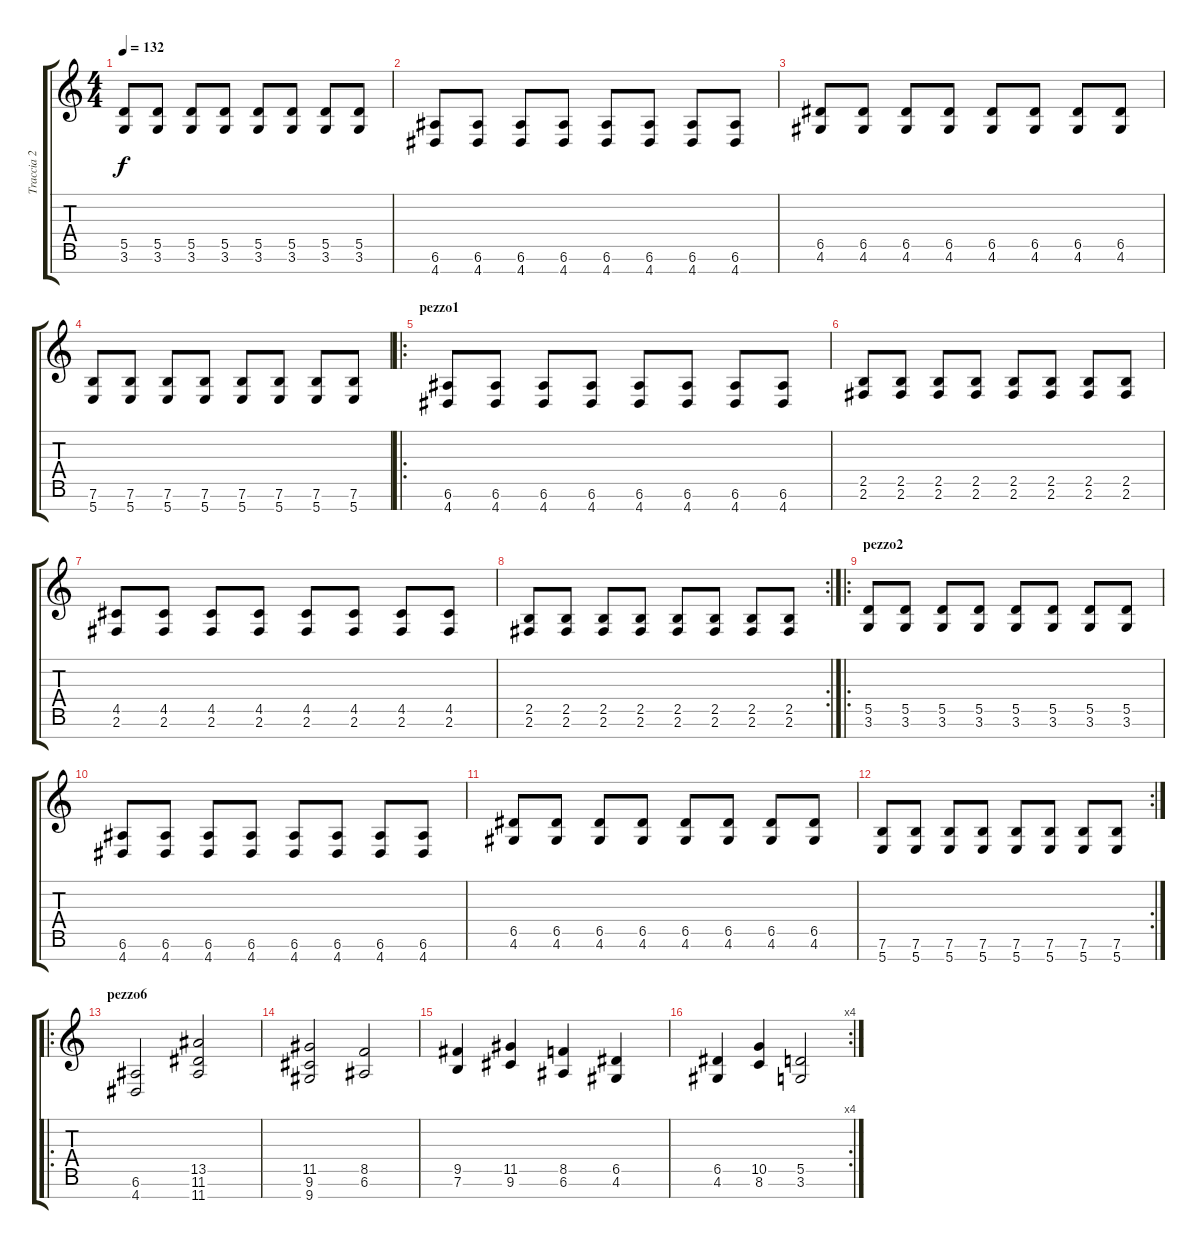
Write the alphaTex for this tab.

\track ("Traccia 2" "Traccia 2") {instrument distortionguitar}
\staff {score tabs}
\tuning (E4 B3 G3 D3 A2 E2 B1) {hide}
\ts (4 4)
\tempo 132
\clef g2
\ks c
(5.5 3.6).8{dy f} (5.5 3.6).8 (5.5 3.6).8 (5.5 3.6).8 (5.5 3.6).8 (5.5 3.6).8 (5.5 3.6).8 (5.5 3.6).8 |
(6.6 4.7).8 (6.6 4.7).8 (6.6 4.7).8 (6.6 4.7).8 (6.6 4.7).8 (6.6 4.7).8 (6.6 4.7).8 (6.6 4.7).8 |
(6.5 4.6).8 (6.5 4.6).8 (6.5 4.6).8 (6.5 4.6).8 (6.5 4.6).8 (6.5 4.6).8 (6.5 4.6).8 (6.5 4.6).8 |
(7.6 5.7).8 (7.6 5.7).8 (7.6 5.7).8 (7.6 5.7).8 (7.6 5.7).8 (7.6 5.7).8 (7.6 5.7).8 (7.6 5.7).8 |
\ro
\section ("" "pezzo1")
(6.6 4.7).8 (6.6 4.7).8 (6.6 4.7).8 (6.6 4.7).8 (6.6 4.7).8 (6.6 4.7).8 (6.6 4.7).8 (6.6 4.7).8 |
(2.5 2.6).8 (2.5 2.6).8 (2.5 2.6).8 (2.5 2.6).8 (2.5 2.6).8 (2.5 2.6).8 (2.5 2.6).8 (2.5 2.6).8 |
(4.5 2.6).8 (4.5 2.6).8 (4.5 2.6).8 (4.5 2.6).8 (4.5 2.6).8 (4.5 2.6).8 (4.5 2.6).8 (4.5 2.6).8 |
\rc 2
(2.5 2.6).8 (2.5 2.6).8 (2.5 2.6).8 (2.5 2.6).8 (2.5 2.6).8 (2.5 2.6).8 (2.5 2.6).8 (2.5 2.6).8 |
\ro
\section ("" "pezzo2")
(5.5 3.6).8 (5.5 3.6).8 (5.5 3.6).8 (5.5 3.6).8 (5.5 3.6).8 (5.5 3.6).8 (5.5 3.6).8 (5.5 3.6).8 |
(6.6 4.7).8 (6.6 4.7).8 (6.6 4.7).8 (6.6 4.7).8 (6.6 4.7).8 (6.6 4.7).8 (6.6 4.7).8 (6.6 4.7).8 |
(6.5 4.6).8 (6.5 4.6).8 (6.5 4.6).8 (6.5 4.6).8 (6.5 4.6).8 (6.5 4.6).8 (6.5 4.6).8 (6.5 4.6).8 |
\rc 2
(7.6 5.7).8 (7.6 5.7).8 (7.6 5.7).8 (7.6 5.7).8 (7.6 5.7).8 (7.6 5.7).8 (7.6 5.7).8 (7.6 5.7).8 |
\ro
\section ("" "pezzo6")
(6.6 4.7).2 (13.5 11.6 11.7).2 |
(11.5 9.6 9.7).2 (8.5 6.6).2 |
(9.5 7.6).4 (11.5 9.6).4 (8.5 6.6).4 (6.5 4.6).4 |
\rc 4
(6.5 4.6).4 (10.5 8.6).4 (5.5 3.6).2
